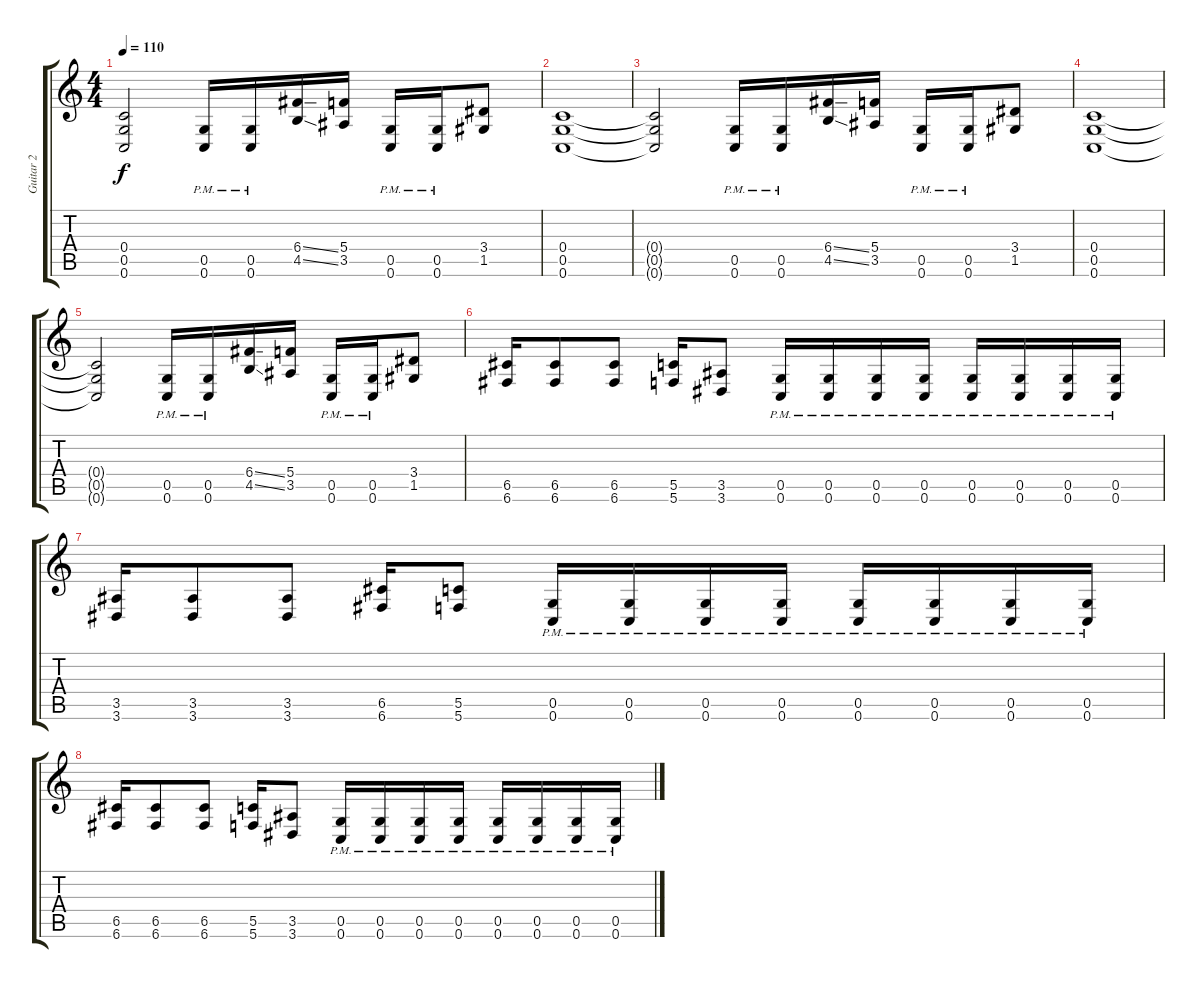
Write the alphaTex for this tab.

\track ("Guitar 2" "Guitar 2") {instrument distortionguitar}
\staff {score tabs}
\tuning (D4 A3 F3 C3 G2 C2) {hide}
\ts (4 4)
\tempo 110
\clef g2
\ks c
(0.4{t} 0.5{t} 0.6{t}).2{dy f} (0.5{pm} 0.6{pm}).16 (0.5{pm} 0.6{pm}).16 (6.4{ss} 4.5{ss}).16 (5.4 3.5).16 (0.5{pm} 0.6{pm}).16 (0.5{pm} 0.6{pm}).16 (3.4 1.5).8 |
(0.4 0.5 0.6).1 |
(0.4{t} 0.5{t} 0.6{t}).2 (0.5{pm} 0.6{pm}).16 (0.5{pm} 0.6{pm}).16 (6.4{ss} 4.5{ss}).16 (5.4 3.5).16 (0.5{pm} 0.6{pm}).16 (0.5{pm} 0.6{pm}).16 (3.4 1.5).8 |
(0.4 0.5 0.6).1 |
(0.4{t} 0.5{t} 0.6{t}).2 (0.5{pm} 0.6{pm}).16 (0.5{pm} 0.6{pm}).16 (6.4{ss} 4.5{ss}).16 (5.4 3.5).16 (0.5{pm} 0.6{pm}).16 (0.5{pm} 0.6{pm}).16 (3.4 1.5).8 |
(6.5 6.6).16 (6.5 6.6).8 (6.5 6.6).8 (5.5 5.6).16 (3.5 3.6).8 (0.5{pm} 0.6{pm}).16 (0.5{pm} 0.6{pm}).16 (0.5{pm} 0.6{pm}).16 (0.5{pm} 0.6{pm}).16 (0.5{pm} 0.6{pm}).16 (0.5{pm} 0.6{pm}).16 (0.5{pm} 0.6{pm}).16 (0.5{pm} 0.6{pm}).16 |
(3.5 3.6).16 (3.5 3.6).8 (3.5 3.6).8 (6.5 6.6).16 (5.5 5.6).8 (0.5{pm} 0.6{pm}).16 (0.5{pm} 0.6{pm}).16 (0.5{pm} 0.6{pm}).16 (0.5{pm} 0.6{pm}).16 (0.5{pm} 0.6{pm}).16 (0.5{pm} 0.6{pm}).16 (0.5{pm} 0.6{pm}).16 (0.5{pm} 0.6{pm}).16 |
(6.5 6.6).16 (6.5 6.6).8 (6.5 6.6).8 (5.5 5.6).16 (3.5 3.6).8 (0.5{pm} 0.6{pm}).16 (0.5{pm} 0.6{pm}).16 (0.5{pm} 0.6{pm}).16 (0.5{pm} 0.6{pm}).16 (0.5{pm} 0.6{pm}).16 (0.5{pm} 0.6{pm}).16 (0.5{pm} 0.6{pm}).16 (0.5{pm} 0.6{pm}).16
